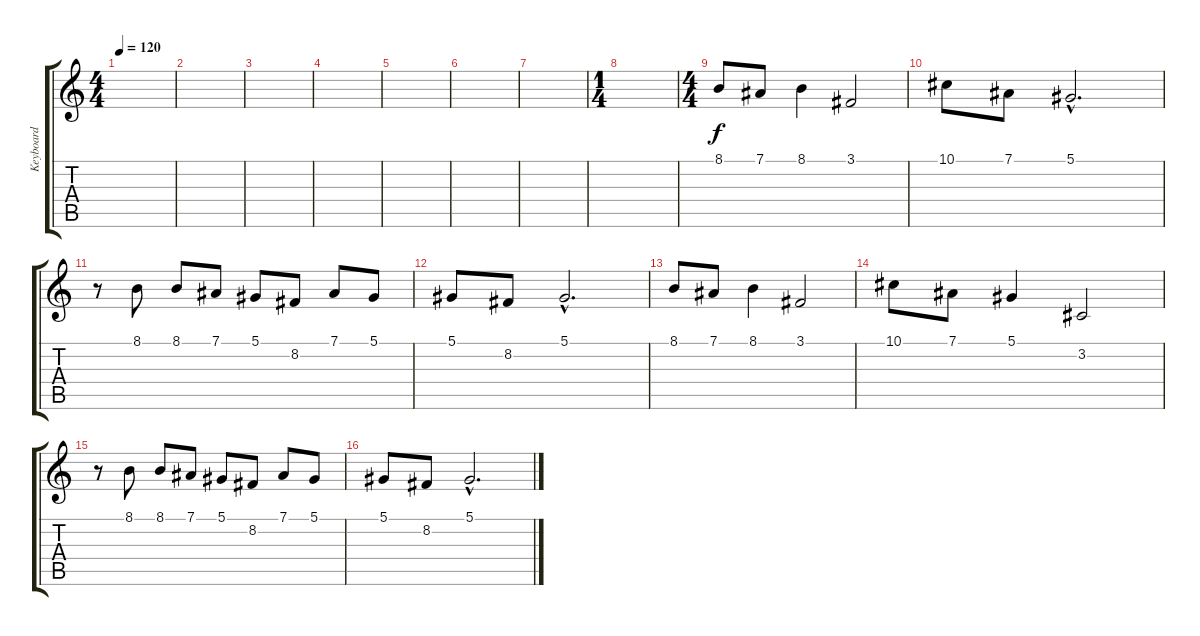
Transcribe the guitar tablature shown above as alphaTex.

\track ("Keyboard" "Keyboard") {instrument brasssection}
\staff {score tabs}
\tuning (Eb4 Bb3 Gb3 Db3 Ab2 Eb2) {hide}
\ts (4 4)
\tempo 120
\clef g2
\ks c
|
|
|
|
|
|
|
\ts (1 4)
|
\ts (4 4)
8.1.8 7.1.8 8.1.4 3.1.2 |
10.1.8 7.1.8 5.1{hac}.2{d} |
r.8 8.1.8 8.1.8 7.1.8 5.1.8 8.2.8 7.1.8 5.1.8 |
5.1.8 8.2.8 5.1{hac}.2{d} |
8.1.8 7.1.8 8.1.4 3.1.2 |
10.1.8 7.1.8 5.1.4 3.2.2 |
r.8 8.1.8 8.1.8 7.1.8 5.1.8 8.2.8 7.1.8 5.1.8 |
5.1.8 8.2.8 5.1{hac}.2{d}
